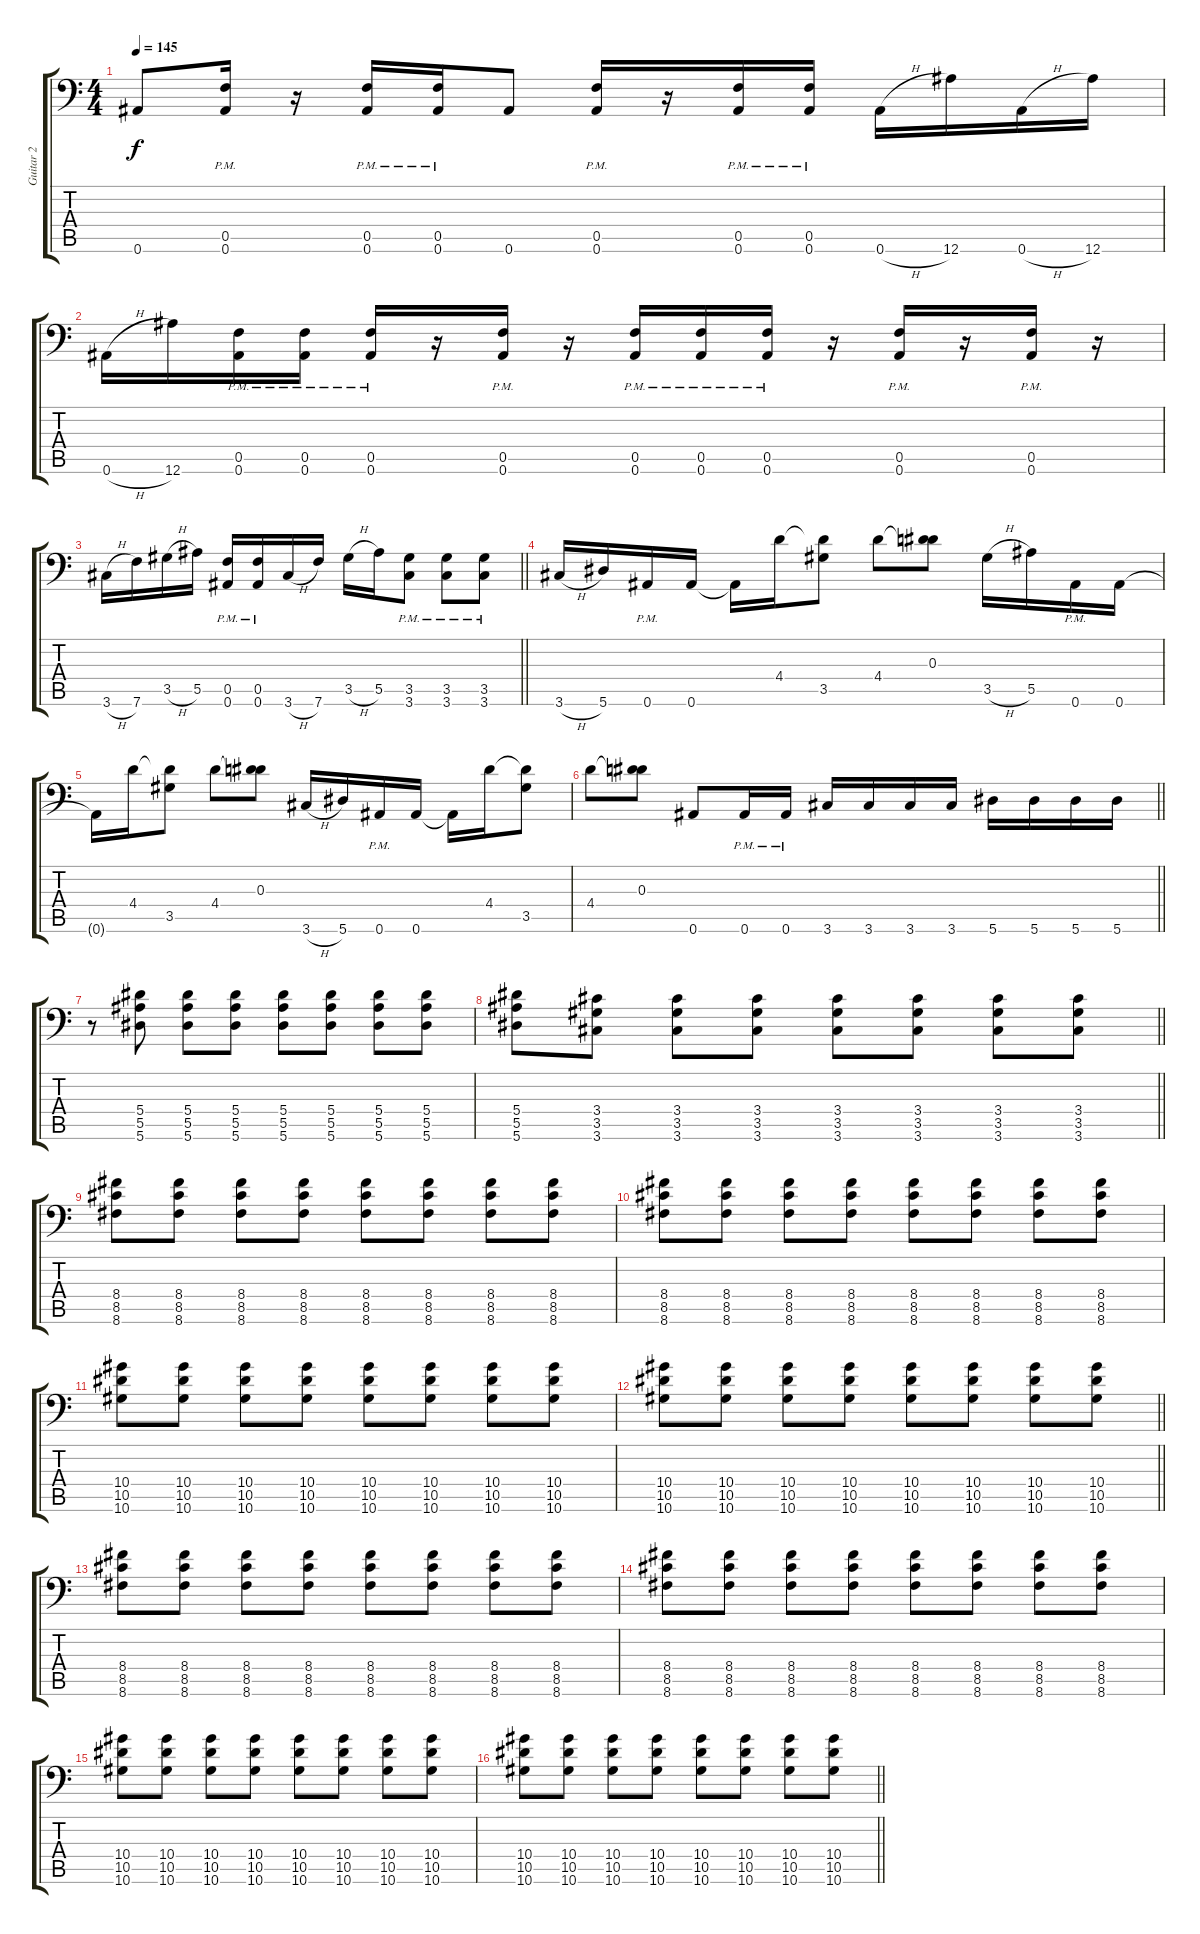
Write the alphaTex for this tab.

\track ("Guitar 2" "Guitar 2") {instrument distortionguitar}
\staff {score tabs}
\tuning (C4 G3 Eb3 Bb2 F2 Bb1) {hide}
\ts (4 4)
\tempo 145
\clef f4
\ks c
0.6.8{dy f} (0.5{pm} 0.6{pm}).16 r.16 (0.5{pm} 0.6{pm}).16 (0.5{pm} 0.6{pm}).16 0.6.8 (0.5{pm} 0.6{pm}).16 r.16 (0.5{pm} 0.6{pm}).16 (0.5{pm} 0.6{pm}).16 0.6{h}.16 12.6.16 0.6{h}.16 12.6.16 |
0.6{h}.16 12.6.16 (0.5{pm} 0.6{pm}).16 (0.5{pm} 0.6{pm}).16 (0.5{pm} 0.6{pm}).16 r.16 (0.5{pm} 0.6{pm}).16 r.16 (0.5{pm} 0.6{pm}).16 (0.5{pm} 0.6{pm}).16 (0.5{pm} 0.6{pm}).16 r.16 (0.5{pm} 0.6{pm}).16 r.16 (0.5{pm} 0.6{pm}).16 r.16 |
\barLineRight lightlight
3.6{h}.16 7.6.16 3.5{h}.16 5.5.16 (0.5{pm} 0.6{pm}).16 (0.5{pm} 0.6{pm}).16 3.6{h}.16 7.6.16 3.5{h}.16 5.5.16 (3.5{pm} 3.6{pm}).8 (3.5{pm} 3.6{pm}).8 (3.5{pm} 3.6{pm}).8 |
3.6{h}.16 5.6.16 0.6{pm}.16 0.6.16 0.6{t}.16 4.4.16 (4.4{t} 3.5).8 4.4.8 (0.3 4.4{t}).8 3.5{h}.16 5.5.16 0.6{pm}.16 0.6.16 |
0.6{t}.16 4.4.16 (4.4{t} 3.5).8 4.4.8 (0.3 4.4{t}).8 3.6{h}.16 5.6.16 0.6{pm}.16 0.6.16 0.6{t}.16 4.4.16 (4.4{t} 3.5).8 |
\barLineRight lightlight
4.4.8 (0.3 4.4{t}).8 0.6.8 0.6{pm}.16 0.6{pm}.16 3.6.16{balance 8} 3.6.16 3.6.16 3.6.16 5.6.16 5.6.16 5.6.16 5.6.16 |
r.8 (5.4 5.5 5.6).8 (5.4 5.5 5.6).8 (5.4 5.5 5.6).8 (5.4 5.5 5.6).8 (5.4 5.5 5.6).8 (5.4 5.5 5.6).8 (5.4 5.5 5.6).8 |
\barLineRight lightlight
(5.4 5.5 5.6).8 (3.4 3.5 3.6).8 (3.4 3.5 3.6).8 (3.4 3.5 3.6).8 (3.4 3.5 3.6).8 (3.4 3.5 3.6).8 (3.4 3.5 3.6).8 (3.4 3.5 3.6).8 |
(8.4 8.5 8.6).8 (8.4 8.5 8.6).8 (8.4 8.5 8.6).8 (8.4 8.5 8.6).8 (8.4 8.5 8.6).8 (8.4 8.5 8.6).8 (8.4 8.5 8.6).8 (8.4 8.5 8.6).8 |
(8.4 8.5 8.6).8 (8.4 8.5 8.6).8 (8.4 8.5 8.6).8 (8.4 8.5 8.6).8 (8.4 8.5 8.6).8 (8.4 8.5 8.6).8 (8.4 8.5 8.6).8 (8.4 8.5 8.6).8 |
(10.4 10.5 10.6).8 (10.4 10.5 10.6).8 (10.4 10.5 10.6).8 (10.4 10.5 10.6).8 (10.4 10.5 10.6).8 (10.4 10.5 10.6).8 (10.4 10.5 10.6).8 (10.4 10.5 10.6).8 |
\barLineRight lightlight
(10.4 10.5 10.6).8 (10.4 10.5 10.6).8 (10.4 10.5 10.6).8 (10.4 10.5 10.6).8 (10.4 10.5 10.6).8 (10.4 10.5 10.6).8 (10.4 10.5 10.6).8 (10.4 10.5 10.6).8 |
(8.4 8.5 8.6).8 (8.4 8.5 8.6).8 (8.4 8.5 8.6).8 (8.4 8.5 8.6).8 (8.4 8.5 8.6).8 (8.4 8.5 8.6).8 (8.4 8.5 8.6).8 (8.4 8.5 8.6).8 |
(8.4 8.5 8.6).8 (8.4 8.5 8.6).8 (8.4 8.5 8.6).8 (8.4 8.5 8.6).8 (8.4 8.5 8.6).8 (8.4 8.5 8.6).8 (8.4 8.5 8.6).8 (8.4 8.5 8.6).8 |
(10.4 10.5 10.6).8 (10.4 10.5 10.6).8 (10.4 10.5 10.6).8 (10.4 10.5 10.6).8 (10.4 10.5 10.6).8 (10.4 10.5 10.6).8 (10.4 10.5 10.6).8 (10.4 10.5 10.6).8 |
\barLineRight lightlight
(10.4 10.5 10.6).8 (10.4 10.5 10.6).8 (10.4 10.5 10.6).8 (10.4 10.5 10.6).8 (10.4 10.5 10.6).8 (10.4 10.5 10.6).8 (10.4 10.5 10.6).8 (10.4 10.5 10.6).8
